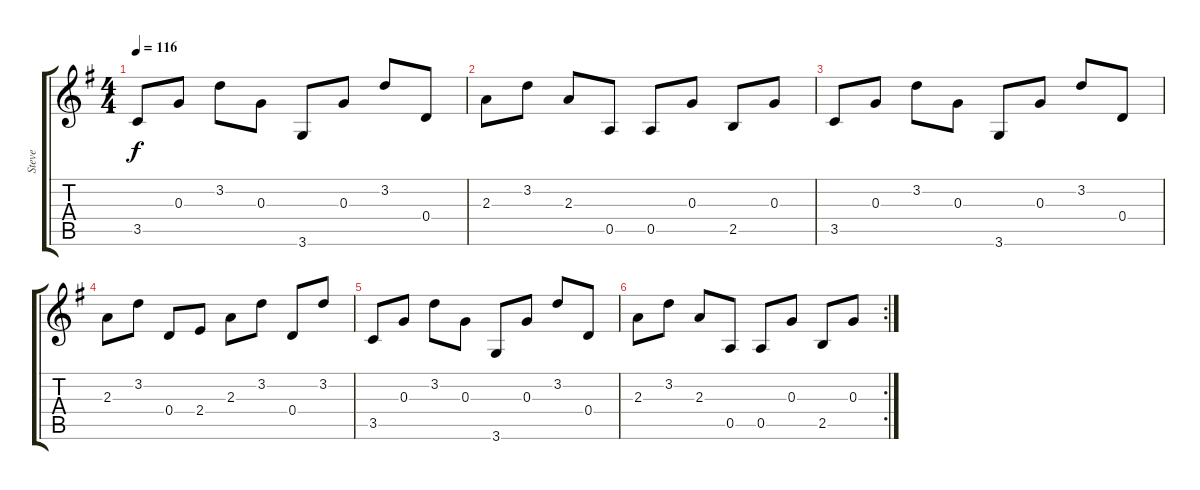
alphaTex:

\track ("Steve" "Steve") {instrument distortionguitar}
\staff {score tabs}
\tuning (E4 B3 G3 D3 A2 E2) {hide}
\ts (4 4)
\tempo 116
\clef g2
\ks g
3.5.8{dy f} 0.3.8 3.2.8 0.3.8 3.6.8 0.3.8 3.2.8 0.4.8 |
2.3.8 3.2.8 2.3.8 0.5.8 0.5.8 0.3.8 2.5.8 0.3.8 |
3.5.8 0.3.8 3.2.8 0.3.8 3.6.8 0.3.8 3.2.8 0.4.8 |
2.3.8 3.2.8 0.4.8 2.4.8 2.3.8 3.2.8 0.4.8 3.2.8 |
3.5.8 0.3.8 3.2.8 0.3.8 3.6.8 0.3.8 3.2.8 0.4.8 |
\rc 2
2.3.8 3.2.8 2.3.8 0.5.8 0.5.8 0.3.8 2.5.8 0.3.8
